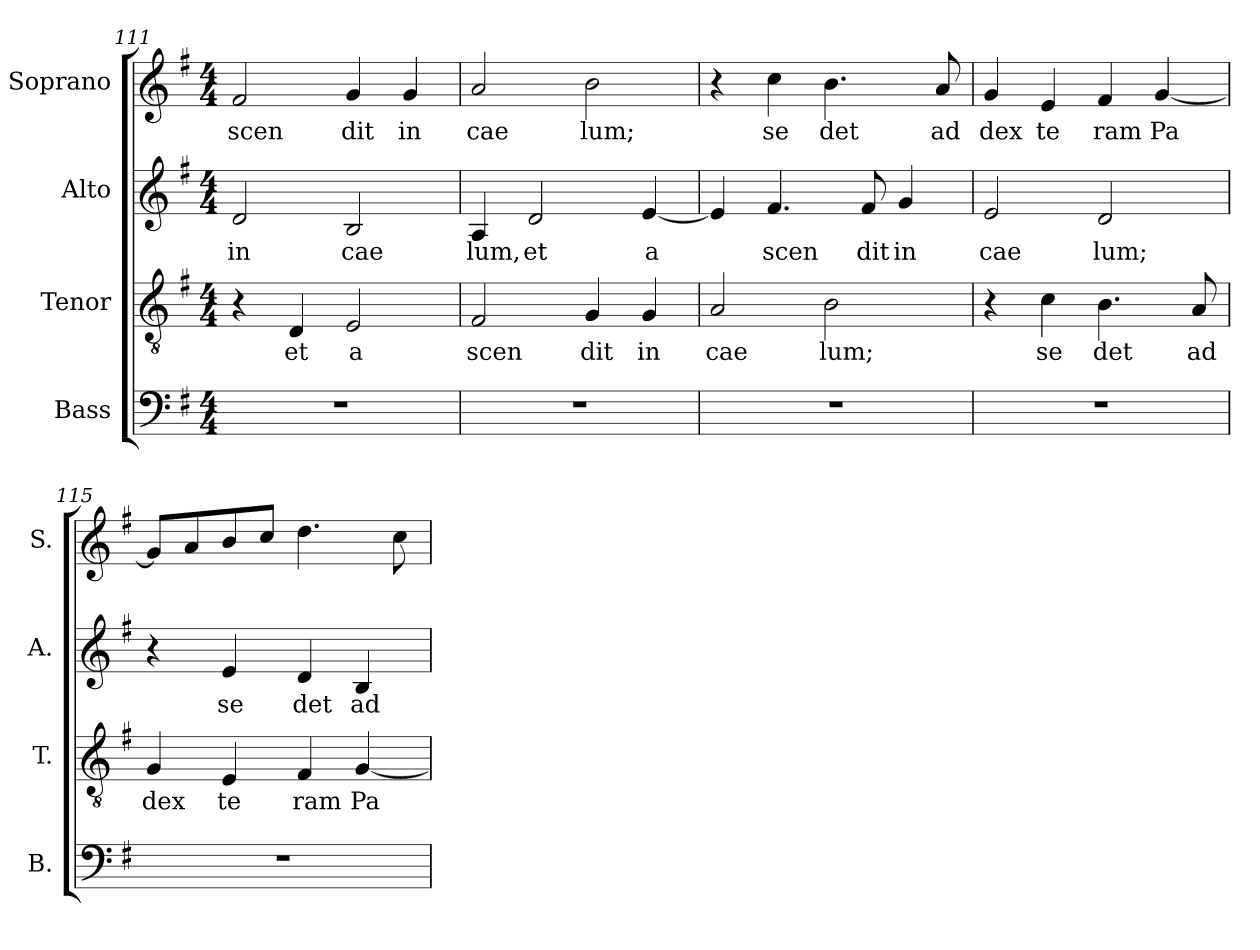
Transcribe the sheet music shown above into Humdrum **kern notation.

**kern	**kern	**text	**kern	**text	**kern	**text
*part4	*part3	*part3	*part2	*part2	*part1	*part1
*staff4	*staff3	*staff3	*staff2	*staff2	*staff1	*staff1
*I"Bass	*I"Tenor	*	*I"Alto	*	*I"Soprano	*
*I'B.	*I'T.	*	*I'A.	*	*I'S.	*
*clefF4	*clefGv2	*	*clefG2	*	*clefG2	*
*	*ITrd7c12	*	*	*	*	*
*k[f#]	*k[f#]	*	*k[f#]	*	*k[f#]	*
*G:	*G:	*	*G:	*	*G:	*
*M4/4	*M4/4	*	*M4/4	*	*M4/4	*
=111	=111	=111	=111	=111	=111	=111
!	!	!	!	!LO:LY:b:color=#000000	!	!
!	!	!	!	!	!	!LO:LY:b:color=#000000
1r	4r	.	2di/	in	2f#i/	scen
!	!	!LO:LY:b:color=#000000	!	!	!	!
.	4DDi/	et	.	.	.	.
!	!	!LO:LY:b:color=#000000	!	!	!	!
!	!	!	!	!LO:LY:b:color=#000000	!	!
!	!	!	!	!	!	!LO:LY:b:color=#000000
.	2EEi/	a	2Bi/	cae	4gi/	dit
!	!	!	!	!	!	!LO:LY:b:color=#000000
.	.	.	.	.	4gi/	in
!!LO:LB:g=z
=112	=112	=112	=112	=112	=112	=112
!	!	!LO:LY:b:color=#000000	!	!	!	!
!	!	!	!	!LO:LY:b:color=#000000	!	!
!	!	!	!	!	!	!LO:LY:b:color=#000000
1r	2FF#i/	scen	4Ai/	lum,	2ai/	cae
!	!	!	!	!LO:LY:b:color=#000000	!	!
.	.	.	2di/	et	.	.
!	!	!LO:LY:b:color=#000000	!	!	!	!
!	!	!	!	!	!	!LO:LY:b:color=#000000
.	4GGi/	dit	.	.	2bi\	lum;
!	!	!LO:LY:b:color=#000000	!	!	!	!
!	!	!	!	!LO:LY:b:color=#000000	!	!
.	4GGi/	in	[4ei/	a	.	.
=113	=113	=113	=113	=113	=113	=113
!	!	!LO:LY:b:color=#000000	!	!	!	!
1r	2AAi/	cae	4ei/]	.	4r	.
!	!	!	!	!LO:LY:b:color=#000000	!	!
!	!	!	!	!	!	!LO:LY:b:color=#000000
.	.	.	4.f#i/	scen	4cci\	se
!	!	!LO:LY:b:color=#000000	!	!	!	!
!	!	!	!	!	!	!LO:LY:b:color=#000000
.	2BBi\	lum;	.	.	4.bi\	det
!	!	!	!	!LO:LY:b:color=#000000	!	!
.	.	.	8f#i/	dit	.	.
!	!	!	!	!LO:LY:b:color=#000000	!	!
.	.	.	4gi/	in	.	.
!	!	!	!	!	!	!LO:LY:b:color=#000000
.	.	.	.	.	8ai/	ad
=114	=114	=114	=114	=114	=114	=114
!	!	!	!	!LO:LY:b:color=#000000	!	!
!	!	!	!	!	!	!LO:LY:b:color=#000000
1r	4r	.	2ei/	cae	4gi/	dex
!	!	!LO:LY:b:color=#000000	!	!	!	!
!	!	!	!	!	!	!LO:LY:b:color=#000000
.	4Ci\	se	.	.	4ei/	te
!	!	!LO:LY:b:color=#000000	!	!	!	!
!	!	!	!	!LO:LY:b:color=#000000	!	!
!	!	!	!	!	!	!LO:LY:b:color=#000000
.	4.BBi\	det	2di/	lum;	4f#i/	ram
!	!	!	!	!	!	!LO:LY:b:color=#000000
.	.	.	.	.	[4gi/	Pa
!	!	!LO:LY:b:color=#000000	!	!	!	!
.	8AAi/	ad	.	.	.	.
=115	=115	=115	=115	=115	=115	=115
!	!	!LO:LY:b:color=#000000	!	!	!	!
1r	4GGi/	dex	4r	.	8gi/L]	.
.	.	.	.	.	8ai/	.
!	!	!LO:LY:b:color=#000000	!	!	!	!
!	!	!	!	!LO:LY:b:color=#000000	!	!
.	4EEi/	te	4ei/	se	8bi/	.
.	.	.	.	.	8cci/J	.
!	!	!LO:LY:b:color=#000000	!	!	!	!
!	!	!	!	!LO:LY:b:color=#000000	!	!
.	4FF#i/	ram	4di/	det	4.ddi\	.
!	!	!LO:LY:b:color=#000000	!	!	!	!
!	!	!	!	!LO:LY:b:color=#000000	!	!
.	[4GGi/	Pa	4Bi/	ad	.	.
.	.	.	.	.	8cci\	.
=	=	=	=	=	=	=
*-	*-	*-	*-	*-	*-	*-
